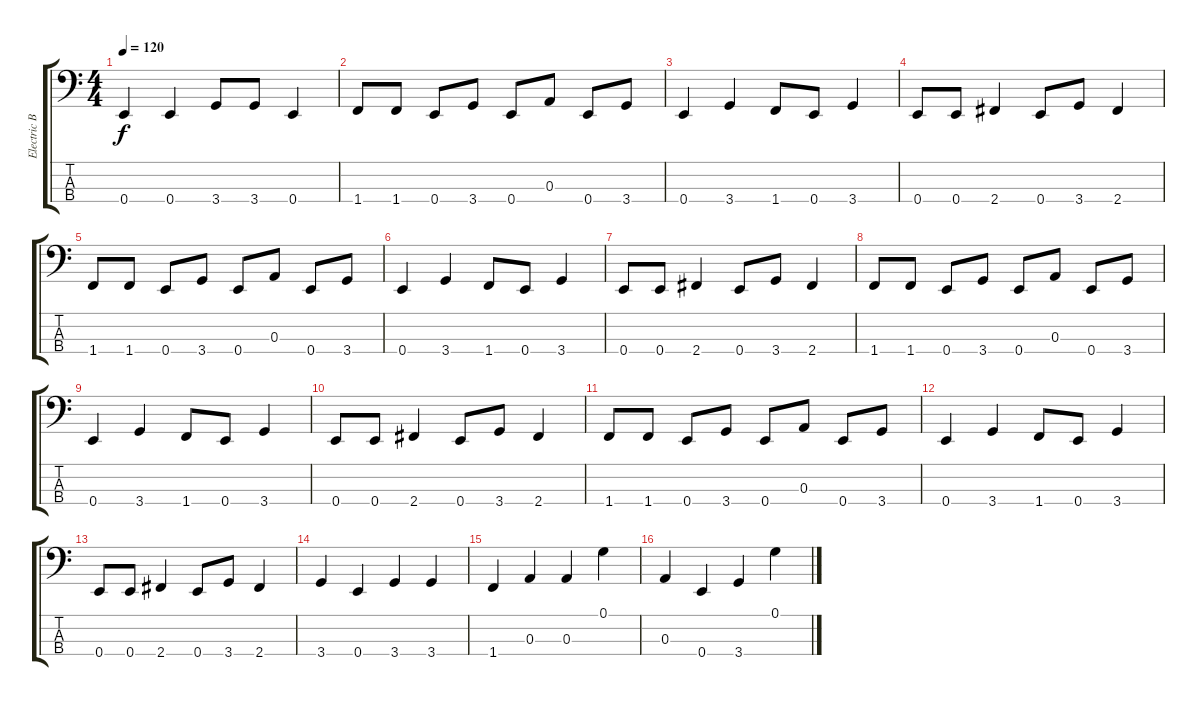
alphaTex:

\track ("Electric Bass" "Electric B") {instrument electricbassfinger}
\staff {score tabs}
\tuning (G2 D2 A1 E1) {hide}
\ts (4 4)
\tempo 120
\clef f4
\ks c
0.4.4{dy f} 0.4.4 3.4.8 3.4.8 0.4.4 |
1.4.8 1.4.8 0.4.8 3.4.8 0.4.8 0.3.8 0.4.8 3.4.8 |
0.4.4 3.4.4 1.4.8 0.4.8 3.4.4 |
0.4.8 0.4.8 2.4.4 0.4.8 3.4.8 2.4.4 |
1.4.8 1.4.8 0.4.8 3.4.8 0.4.8 0.3.8 0.4.8 3.4.8 |
0.4.4 3.4.4 1.4.8 0.4.8 3.4.4 |
0.4.8 0.4.8 2.4.4 0.4.8 3.4.8 2.4.4 |
1.4.8 1.4.8 0.4.8 3.4.8 0.4.8 0.3.8 0.4.8 3.4.8 |
0.4.4 3.4.4 1.4.8 0.4.8 3.4.4 |
0.4.8 0.4.8 2.4.4 0.4.8 3.4.8 2.4.4 |
1.4.8 1.4.8 0.4.8 3.4.8 0.4.8 0.3.8 0.4.8 3.4.8 |
0.4.4 3.4.4 1.4.8 0.4.8 3.4.4 |
0.4.8 0.4.8 2.4.4 0.4.8 3.4.8 2.4.4 |
3.4.4 0.4.4 3.4.4 3.4.4 |
1.4.4 0.3.4 0.3.4 0.1.4 |
0.3.4 0.4.4 3.4.4 0.1.4
